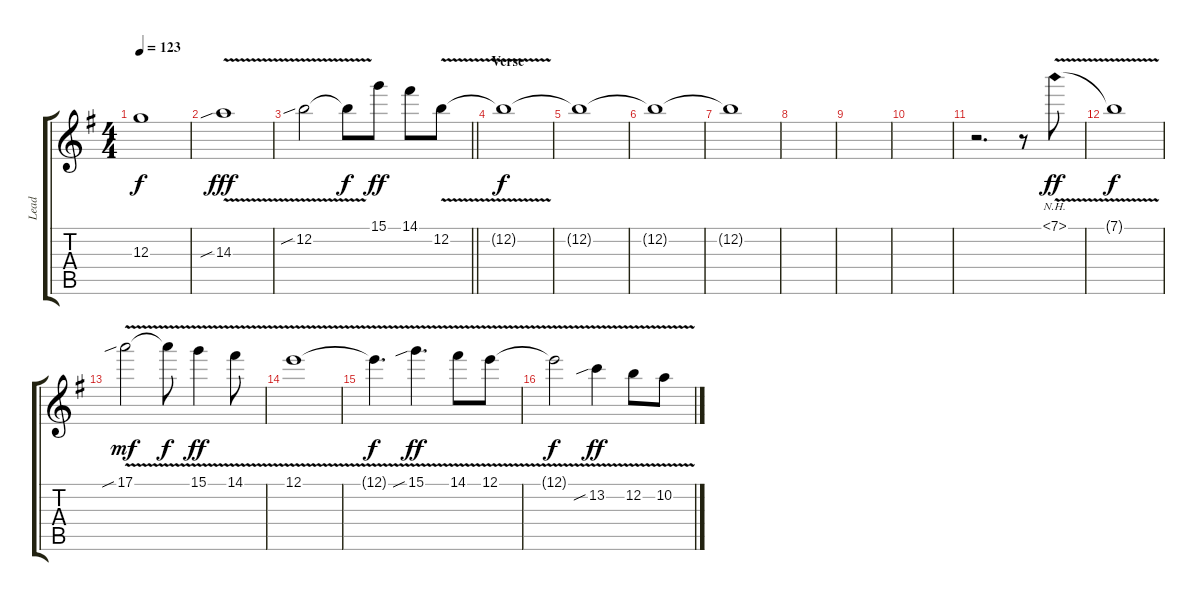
\track ("Lead" "Lead") {instrument overdrivenguitar}
\staff {score tabs}
\tuning (E4 B3 G3 D3 A2 E2) {hide}
\ts (4 4)
\tempo 123
\clef g2
\ks g
12.3{t}.1{dy f} |
14.3{v sib}.1{dy fff} |
\barLineRight lightlight
12.2{v sib}.2 12.2{t}.8{dy f} 15.1.8{dy ff} 14.1.8 12.2{v}.8 |
\section ("" "Verse")
12.2{t}.1{dy f} |
12.2{t}.1 |
12.2{t}.1 |
12.2{t}.1 |
|
|
|
r.2{d} r.8 7.1{nh v}.8{dy ff} |
7.1{t}.1{dy f} |
17.1{v sib}.2{dy mf} 17.1{t}.8{dy f} 15.1{v}.4{dy ff} 14.1{v}.8 |
12.1{v}.1 |
12.1{t}.4{d dy f} 15.1{v sib}.4{d dy ff} 14.1{v}.8 12.1{v}.8 |
12.1{t}.2{dy f} 13.2{v sib}.4{dy ff} 12.2{v}.8 10.2{v}.8
